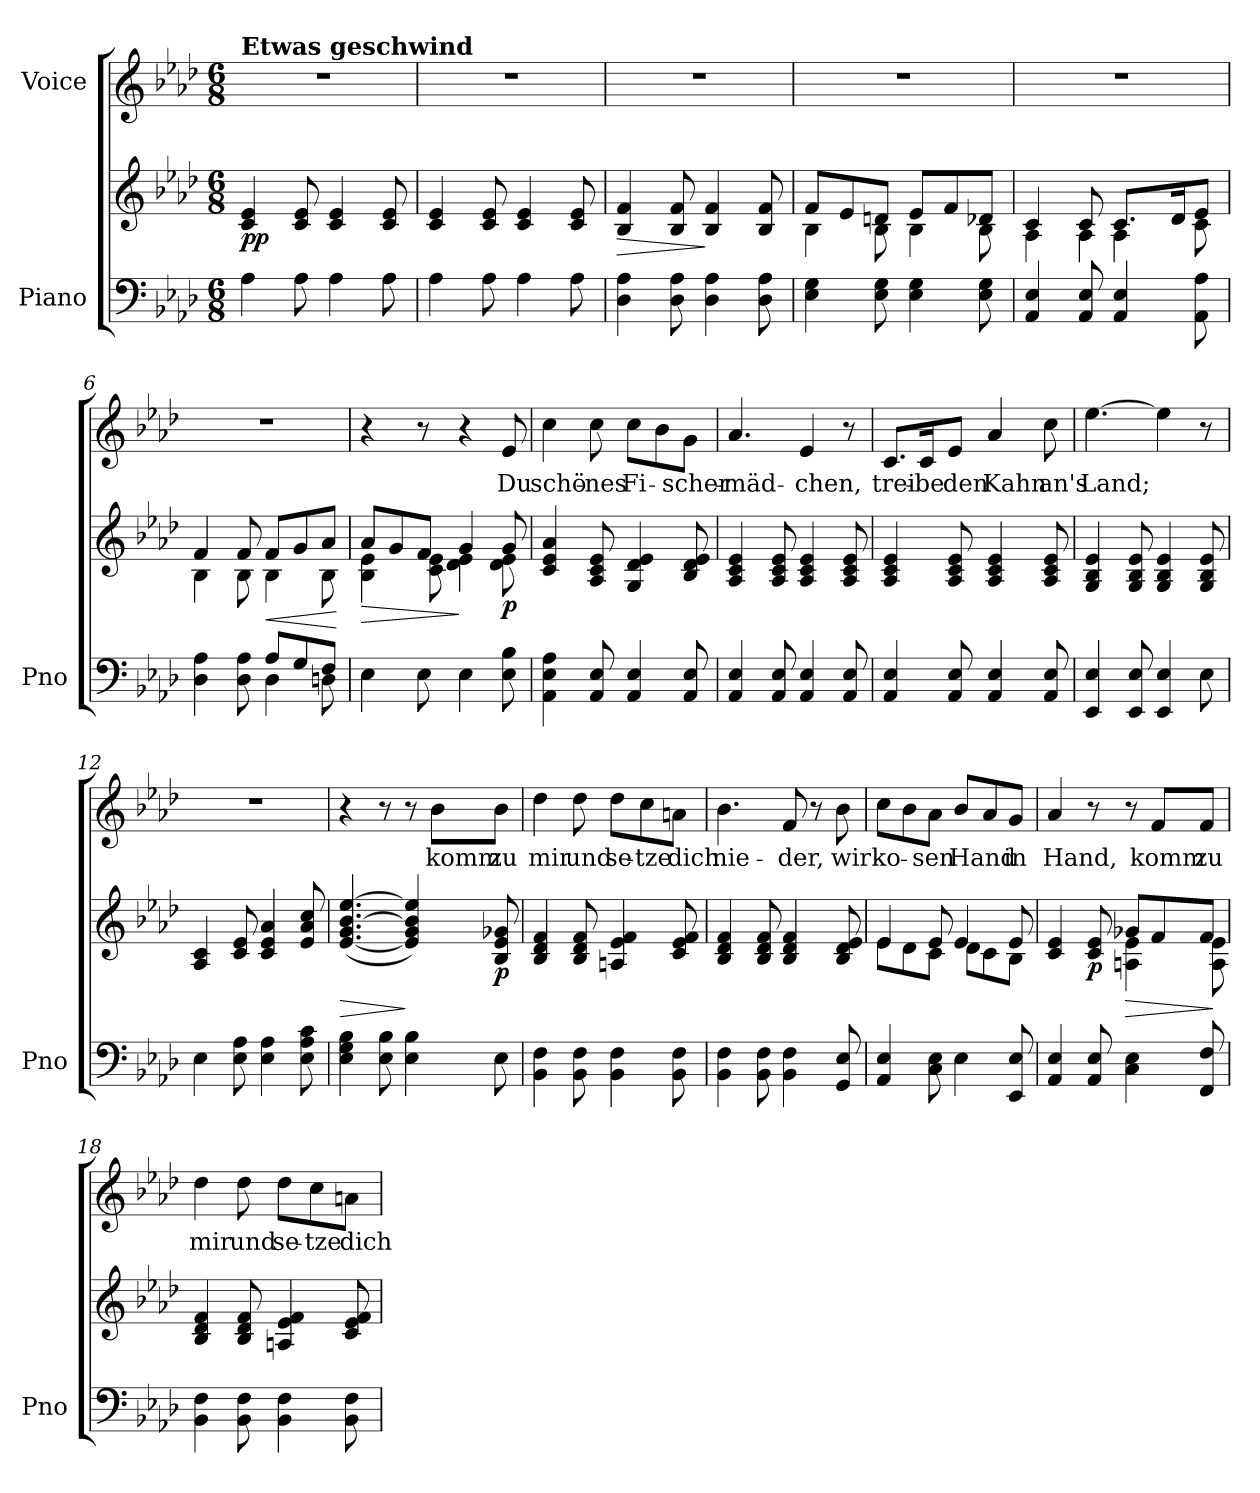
**kern	**kern	**dynam	**kern	**text
*part2	*part2	*part2	*part1	*part1
*staff3	*staff2	*staff2/3	*staff1	*staff1
*I"Piano	*	*	*I"Voice	*
*I'Pno	*	*	*	*
*clefF4	*clefG2	*	*clefG2	*
*k[b-e-a-d-]	*k[b-e-a-d-]	*	*k[b-e-a-d-]	*
*M6/8	*M6/8	*	*M6/8	*
=1	=1	=1	=1	=1
!	!	!	!LO:TX:a:B:t=Etwas geschwind	!
!	!	!LO:DY:b	!	!
4A-\	4c/ 4e-/	pp	2.r	.
8A-\	8c/ 8e-/	.	.	.
4A-\	4c/ 4e-/	.	.	.
8A-\	8c/ 8e-/	.	.	.
=2	=2	=2	=2	=2
4A-\	4c/ 4e-/	.	2.r	.
8A-\	8c/ 8e-/	.	.	.
4A-\	4c/ 4e-/	.	.	.
8A-\	8c/ 8e-/	.	.	.
=3	=3	=3	=3	=3
!	!	!LO:HP:b	!	!
4D-\ 4A-\	4B-/ 4f/	>	2.r	.
8D-\ 8A-\	8B-/ 8f/	.	.	.
4D-\ 4A-\	4B-/ 4f/	]	.	.
8D-\ 8A-\	8B-/ 8f/	.	.	.
=4	=4	=4	=4	=4
*	*^	*	*	*
4E-\ 4G\	8f/L	4B-\	.	2.r	.
.	8e-/	.	.	.	.
8E-\ 8G\	8dn/J	8B-\	.	.	.
4E-\ 4G\	8e-/L	4B-\	.	.	.
.	8f/	.	.	.	.
8E-\ 8G\	8d-X/J	8B-\	.	.	.
=5	=5	=5	=5	=5	=5
*	*	*^	*	*	*
4AA-/ 4E-/	4c/	4.ryy	4A-\	.	2.r	.
8AA-/ 8E-/	8c/	.	4A-\	.	.	.
4AA-/ 4E-/	8.c/L	4A-\	.	.	.	.
.	.	.	4ryy	.	.	.
.	16d-/K	.	.	.	.	.
8AA-\ 8A-\	8e-/J	8c\	.	.	.	.
*	*	*v	*v	*	*	*
!!LO:LB:g=z
=6	=6	=6	=6	=6	=6
*^	*	*	*	*	*
4.rAyy	4D-\ 4A-\	4f/	4B-\	.	2.r	.
.	8D-\ 8A-\	8f/	8B-\	.	.	.
!	!	!	!	!LO:HP:b	!	!
8A-/L	4D-\	8f/L	4B-\	<	.	.
8G/	.	8g/	.	.	.	.
8F/J	8Dn\	8a-/J	8B-\	.	.	.
*v	*v	*	*	*	*	*
*	*v	*v	*	*	*
.	.	[	.	.
=7	=7	=7	=7	=7
!	!	!LO:HP:b	!	!
*	*^	*	*	*
4E-\	8a-/L	4B-\ 4e-\	>	4r	.
.	8g/	.	.	.	.
8E-\	8f/J	8c\ 8e-\	.	8r	.
4E-\	4g/	4d-\ 4e-\	]	4r	.
!	!	!	!LO:DY:b	!	!LO:LY:b
8E-\ 8B-\	8g/	8d-\ 8e-\	p	8e-/	Du
=8	=8	=8	=8	=8	=8
!	!	!	!	!	!LO:LY:b
*	*v	*v	*	*	*
4AA-\ 4E-\ 4A-\	4c/ 4e-/ 4a-/	.	4cc\	schö-
!	!	!	!	!LO:LY:b
8AA-/ 8E-/	8A-/ 8c/ 8e-/	.	8cc\	-nes
!	!	!	!	!LO:LY:b
4AA-/ 4E-/	4G/ 4d-/ 4e-/	.	8cc\L	Fi-
.	.	.	8b-\	.
!	!	!	!	!LO:LY:b
8AA-/ 8E-/	8B-/ 8d-/ 8e-/	.	8g\J	-scher-
=9	=9	=9	=9	=9
!	!	!	!	!LO:LY:b
4AA-/ 4E-/	4A-/ 4c/ 4e-/	.	4.a-/	-mäd-
8AA-/ 8E-/	8A-/ 8c/ 8e-/	.	.	.
!	!	!	!	!LO:LY:b
4AA-/ 4E-/	4A-/ 4c/ 4e-/	.	4e-/	-chen,
8AA-/ 8E-/	8A-/ 8c/ 8e-/	.	8r	.
=10	=10	=10	=10	=10
!	!	!	!	!LO:LY:b
4AA-/ 4E-/	4A-/ 4c/ 4e-/	.	8.c/L	trei-
!	!	!	!	!LO:LY:b
.	.	.	16c/K	-be
!	!	!	!	!LO:LY:b
8AA-/ 8E-/	8A-/ 8c/ 8e-/	.	8e-/J	den
!	!	!	!	!LO:LY:b
4AA-/ 4E-/	4A-/ 4c/ 4e-/	.	4a-/	Kahn
!	!	!	!	!LO:LY:b
8AA-/ 8E-/	8A-/ 8c/ 8e-/	.	8cc\	an's
!!LO:LB:g=z
=11	=11	=11	=11	=11
!	!	!	!	!LO:LY:b
4EE-/ 4E-/	4G/ 4B-/ 4e-/	.	[4.ee-\	Land;
8EE-/ 8E-/	8G/ 8B-/ 8e-/	.	.	.
4EE-/ 4E-/	4G/ 4B-/ 4e-/	.	4ee-\]	.
8E-\	8G/ 8B-/ 8e-/	.	8r	.
=12	=12	=12	=12	=12
4E-\	4A-/ 4c/	.	2.r	.
8E-\ 8A-\	8c/ 8e-/	.	.	.
4E-\ 4A-\	4c/ 4e-/ 4a-/	.	.	.
8E-\ 8A-\ 8c\	8e-/ 8a-/ 8cc/	.	.	.
=13	=13	=13	=13	=13
!	!	!LO:HP:b	!	!
4E-\ 4G\ 4B-\	(>[4.e-/ 4.g/ [4.b-/ [4.ee-/	>	4r	.
8E-\ 8B-\	.	.	8r	.
4E-\ 4B-\	4e-/] 4g/ 4b-/] 4ee-/])	]	8r	.
!	!	!	!	!LO:LY:b
.	.	.	8b-\L	komm
!	!	!LO:DY:b	!	!LO:LY:b
8E-\	8B-/ 8e-/ 8g-X/	p	8b-\J	zu
=14	=14	=14	=14	=14
!	!	!	!	!LO:LY:b
4BB-\ 4F\	4B-/ 4d-/ 4f/	.	4dd-\	mir
!	!	!	!	!LO:LY:b
8BB-\ 8F\	8B-/ 8d-/ 8f/	.	8dd-\	und
!	!	!	!	!LO:LY:b
4BB-\ 4F\	4An/ 4e-/ 4f/	.	8dd-\L	se-
!	!	!	!	!LO:LY:b
.	.	.	8cc\	-tze
!	!	!	!	!LO:LY:b
8BB-\ 8F\	8c/ 8e-/ 8f/	.	8an\J	dich
=15	=15	=15	=15	=15
!	!	!	!	!LO:LY:b
4BB-\ 4F\	4B-/ 4d-/ 4f/	.	4.b-\	nie-
8BB-\ 8F\	8B-/ 8d-/ 8f/	.	.	.
!	!	!	!	!LO:LY:b
4BB-\ 4F\	4B-/ 4d-/ 4f/	.	8f/	-der,
.	.	.	8r	.
!	!	!	!	!LO:LY:b
8GG/ 8E-/	8B-/ 8d-/ 8e-/	.	8b-\	wir
=16	=16	=16	=16	=16
*	*^	*	*	*
!	!	!	!	!	!LO:LY:b
4AA-/ 4E-/	4e-/	8e-\L	.	8cc\L	ko-
.	.	8d-\	.	8b-\	.
!	!	!	!	!	!LO:LY:b
8C\ 8E-\	8e-/	8c\J	.	8a-\J	-sen
!	!	!	!	!	!LO:LY:b
4E-\	4e-/	8d-\L	.	8b-/L	Hand
.	.	8c\	.	8a-/	.
!	!	!	!	!	!LO:LY:b
8EE-/ 8E-/	8e-/	8B-\J	.	8g/J	in
!!LO:LB:g=z
=17	=17	=17	=17	=17	=17
!	!	!	!	!	!LO:LY:b
4AA-/ 4E-/	4c/ 4e-/	4.ryy	.	4a-/	Hand,
!	!	!	!LO:DY:b	!	!
8AA-/ 8E-/	8c/ 8e-/	.	p	8r	.
!	!	!	!LO:HP:b	!	!
4C\ 4E-\	8g-X/L	4An\ 4e-\	>	8r	.
!	!	!	!	!	!LO:LY:b
.	8f/	.	.	8f/L	komm
!	!	!	!	!	!LO:LY:b
8FF/ 8F/	8f/J	8A\ 8e-\	.	8f/J	zu
*	*v	*v	*	*	*
.	.	]	.	.
=18	=18	=18	=18	=18
!	!	!	!	!LO:LY:b
4BB-\ 4F\	4B-/ 4d-/ 4f/	.	4dd-\	mir
!	!	!	!	!LO:LY:b
8BB-\ 8F\	8B-/ 8d-/ 8f/	.	8dd-\	und
!	!	!	!	!LO:LY:b
4BB-\ 4F\	4An/ 4e-/ 4f/	.	8dd-\L	se-
!	!	!	!	!LO:LY:b
.	.	.	8cc\	-tze
!	!	!	!	!LO:LY:b
8BB-\ 8F\	8c/ 8e-/ 8f/	.	8an\J	dich
=	=	=	=	=
*-	*-	*-	*-	*-
